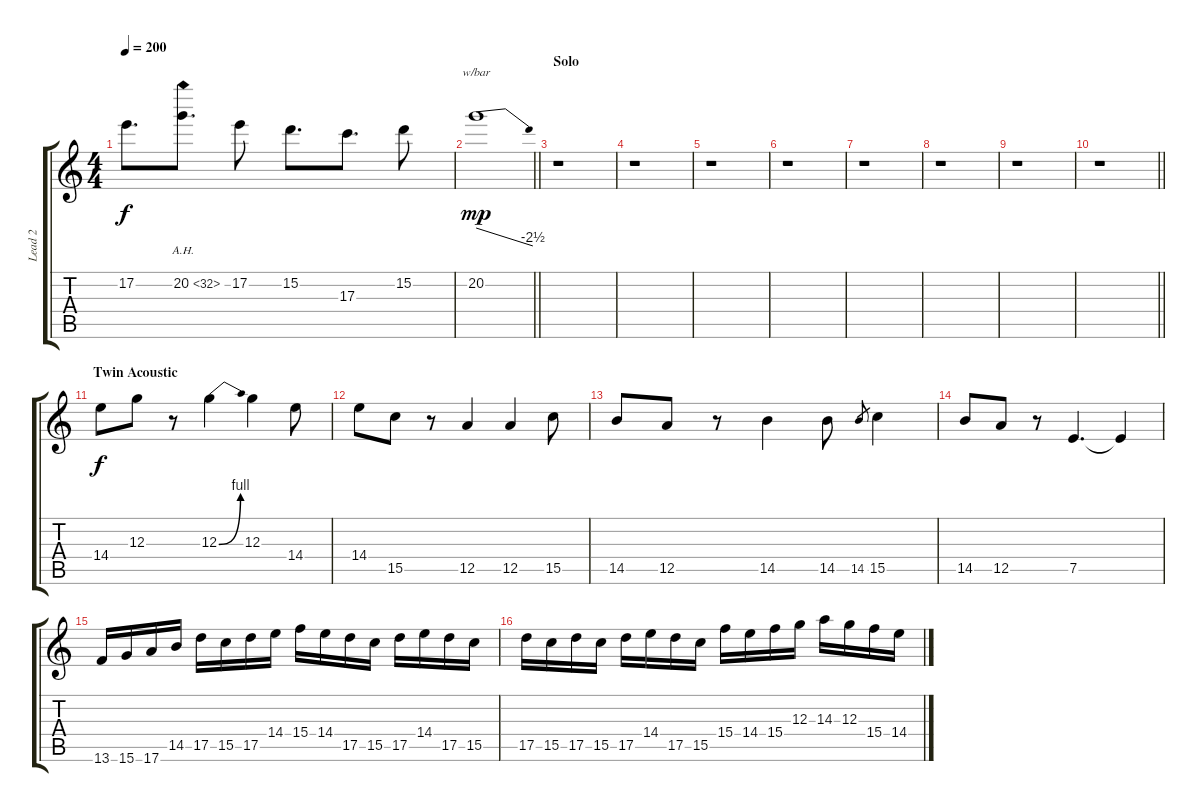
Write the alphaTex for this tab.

\track ("Lead 2" "Lead 2") {instrument distortionguitar}
\staff {score tabs}
\tuning (E4 B3 G3 D3 A2 E2) {hide}
\ts (4 4)
\tempo 200
\clef g2
\ks c
17.2.8{d dy f} 20.2{ah 12}.8{d} 17.2.8 15.2.8{d} 17.3.8{d} 15.2.8 |
\barLineRight lightlight
20.2.1{tbe (dive default 0 0 60 -10) dy mp} |
\section ("" "Solo")
r.1 |
r.1 |
r.1 |
r.1 |
r.1 |
r.1 |
r.1 |
\barLineRight lightlight
r.1 |
\section ("" "Twin Acoustic")
14.4.8{dy f instrument electricguitarjazz} 12.3.8 r.8 12.3{be (bend 0 0 60 4)}.4 12.3.4 14.4.8 |
14.4.8 15.5.8 r.8 12.5.4 12.5.4 15.5.8 |
14.5.8 12.5.8 r.8 14.5.4 14.5.8 14.5.8{gr} 15.5.4 |
14.5.8 12.5.8 r.8 7.5.4{d} 7.5{t}.4 |
13.6.16 15.6.16 17.6.16 14.5.16 17.5.16 15.5.16 17.5.16 14.4.16 15.4.16 14.4.16 17.5.16 15.5.16 17.5.16 14.4.16 17.5.16 15.5.16 |
17.5.16 15.5.16 17.5.16 15.5.16 17.5.16 14.4.16 17.5.16 15.5.16 15.4.16 14.4.16 15.4.16 12.3.16 14.3.16 12.3.16 15.4.16 14.4.16
